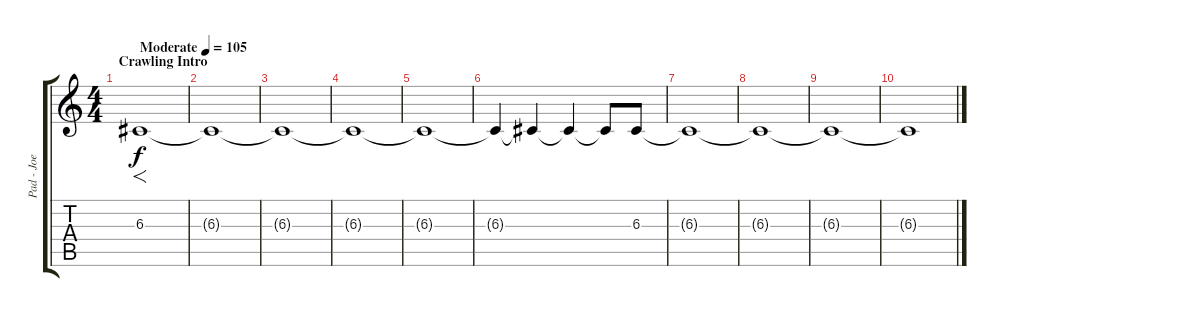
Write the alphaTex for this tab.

\track ("Pad - Joe Hahn" "Pad - Joe ") {instrument pad5bowed}
\staff {score tabs}
\tuning (E4 B3 G3 D3 A2 E2) {hide}
\ts (4 4)
\section ("" "Crawling Intro")
\tempo (105 "Moderate")
\clef g2
\ks c
6.3.1{f dy f volume 6 instrument pad2warm} |
6.3{t}.1 |
6.3{t}.1{instrument pad2warm} |
6.3{t}.1{instrument pad2warm} |
6.3{t}.1{instrument pad2warm} |
6.3{t}.4{instrument pad2warm} 6.3{t}.4 6.3{t}.4 6.3{t}.8 6.3.8 |
6.3{t}.1{instrument pad2warm} |
6.3{t}.1{instrument pad2warm} |
6.3{t}.1{instrument pad2warm} |
6.3{t}.1{instrument pad2warm}
